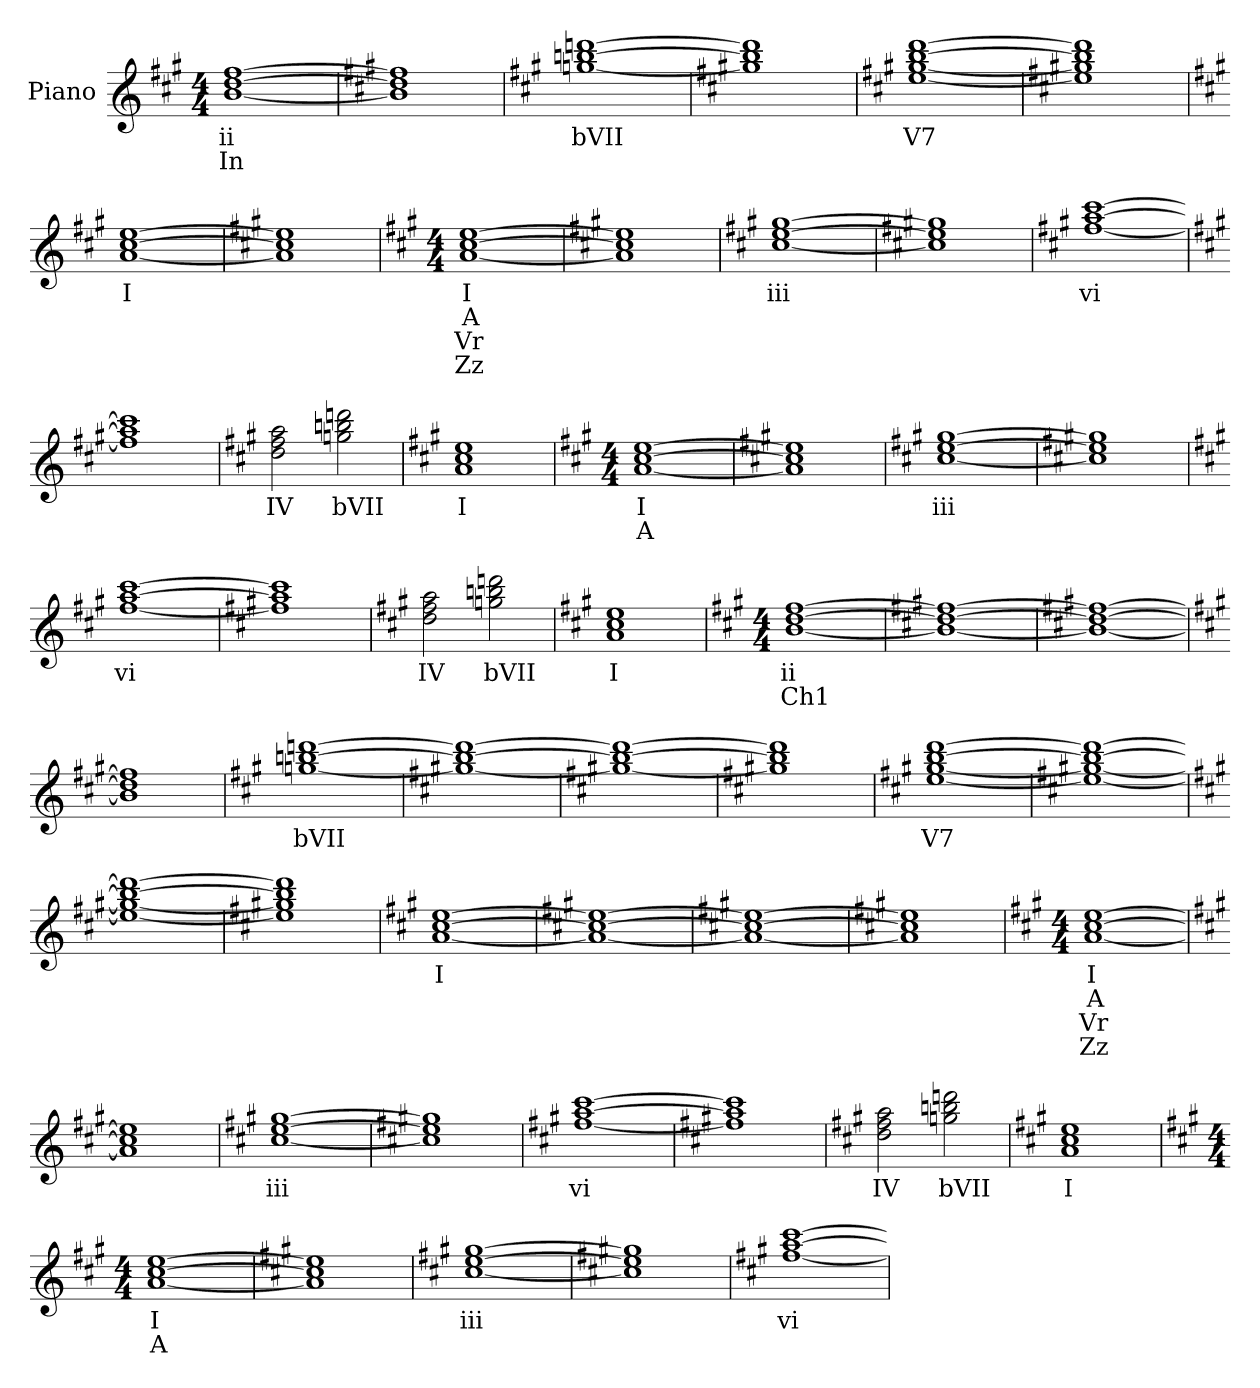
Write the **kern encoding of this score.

**kern	**text	**text	**text	**text
*part1	*part1	*part1	*part1	*part1
*staff1	*staff1	*staff1	*staff1	*staff1
*I"Piano	*	*	*	*
*I'Pno	*	*	*	*
*k[f#c#g#]	*	*	*	*
*A:	*	*	*	*
*M4/4	*	*	*	*
=	=	=	=	=
[1b [1dd [1ff#	ii	In	.	.
=	=	=	=	=
*k[f#c#g#]	*	*	*	*
*A:	*	*	*	*
1b] 1dd] 1ff#]	.	.	.	.
=	=	=	=	=
*k[f#c#g#]	*	*	*	*
*A:	*	*	*	*
[1ggn [1bbn [1dddn	bVII	.	.	.
=	=	=	=	=
*k[f#c#g#]	*	*	*	*
*A:	*	*	*	*
1ggn] 1bbn] 1dddn]	.	.	.	.
=	=	=	=	=
*k[f#c#g#]	*	*	*	*
*A:	*	*	*	*
[1ee [1gg# [1bb [1ddd	V7	.	.	.
=	=	=	=	=
*k[f#c#g#]	*	*	*	*
*A:	*	*	*	*
1ee] 1gg#] 1bb] 1ddd]	.	.	.	.
=	=	=	=	=
*k[f#c#g#]	*	*	*	*
*A:	*	*	*	*
[1a [1cc# [1ee	I	.	.	.
=	=	=	=	=
*k[f#c#g#]	*	*	*	*
*A:	*	*	*	*
1a] 1cc#] 1ee]	.	.	.	.
=	=	=	=	=
*k[f#c#g#]	*	*	*	*
*A:	*	*	*	*
*M4/4	*	*	*	*
[1a [1cc# [1ee	I	A	Vr	Zz
=	=	=	=	=
*k[f#c#g#]	*	*	*	*
*A:	*	*	*	*
1a] 1cc#] 1ee]	.	.	.	.
=	=	=	=	=
*k[f#c#g#]	*	*	*	*
*A:	*	*	*	*
[1cc# [1ee [1gg#	iii	.	.	.
=	=	=	=	=
*k[f#c#g#]	*	*	*	*
*A:	*	*	*	*
1cc#] 1ee] 1gg#]	.	.	.	.
=	=	=	=	=
*k[f#c#g#]	*	*	*	*
*A:	*	*	*	*
[1ff# [1aa [1ccc#	vi	.	.	.
=	=	=	=	=
*k[f#c#g#]	*	*	*	*
*A:	*	*	*	*
1ff#] 1aa] 1ccc#]	.	.	.	.
=	=	=	=	=
*k[f#c#g#]	*	*	*	*
*A:	*	*	*	*
2dd 2ff# 2aa	IV	.	.	.
2ggn 2bbn 2dddn	bVII	.	.	.
=	=	=	=	=
*k[f#c#g#]	*	*	*	*
*A:	*	*	*	*
1a 1cc# 1ee	I	.	.	.
=	=	=	=	=
*k[f#c#g#]	*	*	*	*
*A:	*	*	*	*
*M4/4	*	*	*	*
[1a [1cc# [1ee	I	A	.	.
=	=	=	=	=
*k[f#c#g#]	*	*	*	*
*A:	*	*	*	*
1a] 1cc#] 1ee]	.	.	.	.
=	=	=	=	=
*k[f#c#g#]	*	*	*	*
*A:	*	*	*	*
[1cc# [1ee [1gg#	iii	.	.	.
=	=	=	=	=
*k[f#c#g#]	*	*	*	*
*A:	*	*	*	*
1cc#] 1ee] 1gg#]	.	.	.	.
=	=	=	=	=
*k[f#c#g#]	*	*	*	*
*A:	*	*	*	*
[1ff# [1aa [1ccc#	vi	.	.	.
=	=	=	=	=
*k[f#c#g#]	*	*	*	*
*A:	*	*	*	*
1ff#] 1aa] 1ccc#]	.	.	.	.
=	=	=	=	=
*k[f#c#g#]	*	*	*	*
*A:	*	*	*	*
2dd 2ff# 2aa	IV	.	.	.
2ggn 2bbn 2dddn	bVII	.	.	.
=	=	=	=	=
*k[f#c#g#]	*	*	*	*
*A:	*	*	*	*
1a 1cc# 1ee	I	.	.	.
=	=	=	=	=
*k[f#c#g#]	*	*	*	*
*A:	*	*	*	*
*M4/4	*	*	*	*
[1b [1dd [1ff#	ii	Ch1	.	.
=	=	=	=	=
*k[f#c#g#]	*	*	*	*
*A:	*	*	*	*
1b_ 1dd_ 1ff#_	.	.	.	.
=	=	=	=	=
*k[f#c#g#]	*	*	*	*
*A:	*	*	*	*
1b_ 1dd_ 1ff#_	.	.	.	.
=	=	=	=	=
*k[f#c#g#]	*	*	*	*
*A:	*	*	*	*
1b] 1dd] 1ff#]	.	.	.	.
=	=	=	=	=
*k[f#c#g#]	*	*	*	*
*A:	*	*	*	*
[1ggn [1bbn [1dddn	bVII	.	.	.
=	=	=	=	=
*k[f#c#g#]	*	*	*	*
*A:	*	*	*	*
1ggn_ 1bbn_ 1dddn_	.	.	.	.
=	=	=	=	=
*k[f#c#g#]	*	*	*	*
*A:	*	*	*	*
1ggn_ 1bbn_ 1dddn_	.	.	.	.
=	=	=	=	=
*k[f#c#g#]	*	*	*	*
*A:	*	*	*	*
1ggn] 1bbn] 1dddn]	.	.	.	.
=	=	=	=	=
*k[f#c#g#]	*	*	*	*
*A:	*	*	*	*
[1ee [1gg# [1bb [1ddd	V7	.	.	.
=	=	=	=	=
*k[f#c#g#]	*	*	*	*
*A:	*	*	*	*
1ee_ 1gg#_ 1bb_ 1ddd_	.	.	.	.
=	=	=	=	=
*k[f#c#g#]	*	*	*	*
*A:	*	*	*	*
1ee_ 1gg#_ 1bb_ 1ddd_	.	.	.	.
=	=	=	=	=
*k[f#c#g#]	*	*	*	*
*A:	*	*	*	*
1ee] 1gg#] 1bb] 1ddd]	.	.	.	.
=	=	=	=	=
*k[f#c#g#]	*	*	*	*
*A:	*	*	*	*
[1a [1cc# [1ee	I	.	.	.
=	=	=	=	=
*k[f#c#g#]	*	*	*	*
*A:	*	*	*	*
1a_ 1cc#_ 1ee_	.	.	.	.
=	=	=	=	=
*k[f#c#g#]	*	*	*	*
*A:	*	*	*	*
1a_ 1cc#_ 1ee_	.	.	.	.
=	=	=	=	=
*k[f#c#g#]	*	*	*	*
*A:	*	*	*	*
1a] 1cc#] 1ee]	.	.	.	.
=	=	=	=	=
*k[f#c#g#]	*	*	*	*
*A:	*	*	*	*
*M4/4	*	*	*	*
[1a [1cc# [1ee	I	A	Vr	Zz
=	=	=	=	=
*k[f#c#g#]	*	*	*	*
*A:	*	*	*	*
1a] 1cc#] 1ee]	.	.	.	.
=	=	=	=	=
*k[f#c#g#]	*	*	*	*
*A:	*	*	*	*
[1cc# [1ee [1gg#	iii	.	.	.
=	=	=	=	=
*k[f#c#g#]	*	*	*	*
*A:	*	*	*	*
1cc#] 1ee] 1gg#]	.	.	.	.
=	=	=	=	=
*k[f#c#g#]	*	*	*	*
*A:	*	*	*	*
[1ff# [1aa [1ccc#	vi	.	.	.
=	=	=	=	=
*k[f#c#g#]	*	*	*	*
*A:	*	*	*	*
1ff#] 1aa] 1ccc#]	.	.	.	.
=	=	=	=	=
*k[f#c#g#]	*	*	*	*
*A:	*	*	*	*
2dd 2ff# 2aa	IV	.	.	.
2ggn 2bbn 2dddn	bVII	.	.	.
=	=	=	=	=
*k[f#c#g#]	*	*	*	*
*A:	*	*	*	*
1a 1cc# 1ee	I	.	.	.
=	=	=	=	=
*k[f#c#g#]	*	*	*	*
*A:	*	*	*	*
*M4/4	*	*	*	*
[1a [1cc# [1ee	I	A	.	.
=	=	=	=	=
*k[f#c#g#]	*	*	*	*
*A:	*	*	*	*
1a] 1cc#] 1ee]	.	.	.	.
=	=	=	=	=
*k[f#c#g#]	*	*	*	*
*A:	*	*	*	*
[1cc# [1ee [1gg#	iii	.	.	.
=	=	=	=	=
*k[f#c#g#]	*	*	*	*
*A:	*	*	*	*
1cc#] 1ee] 1gg#]	.	.	.	.
=	=	=	=	=
*k[f#c#g#]	*	*	*	*
*A:	*	*	*	*
[1ff# [1aa [1ccc#	vi	.	.	.
=	=	=	=	=
*-	*-	*-	*-	*-
